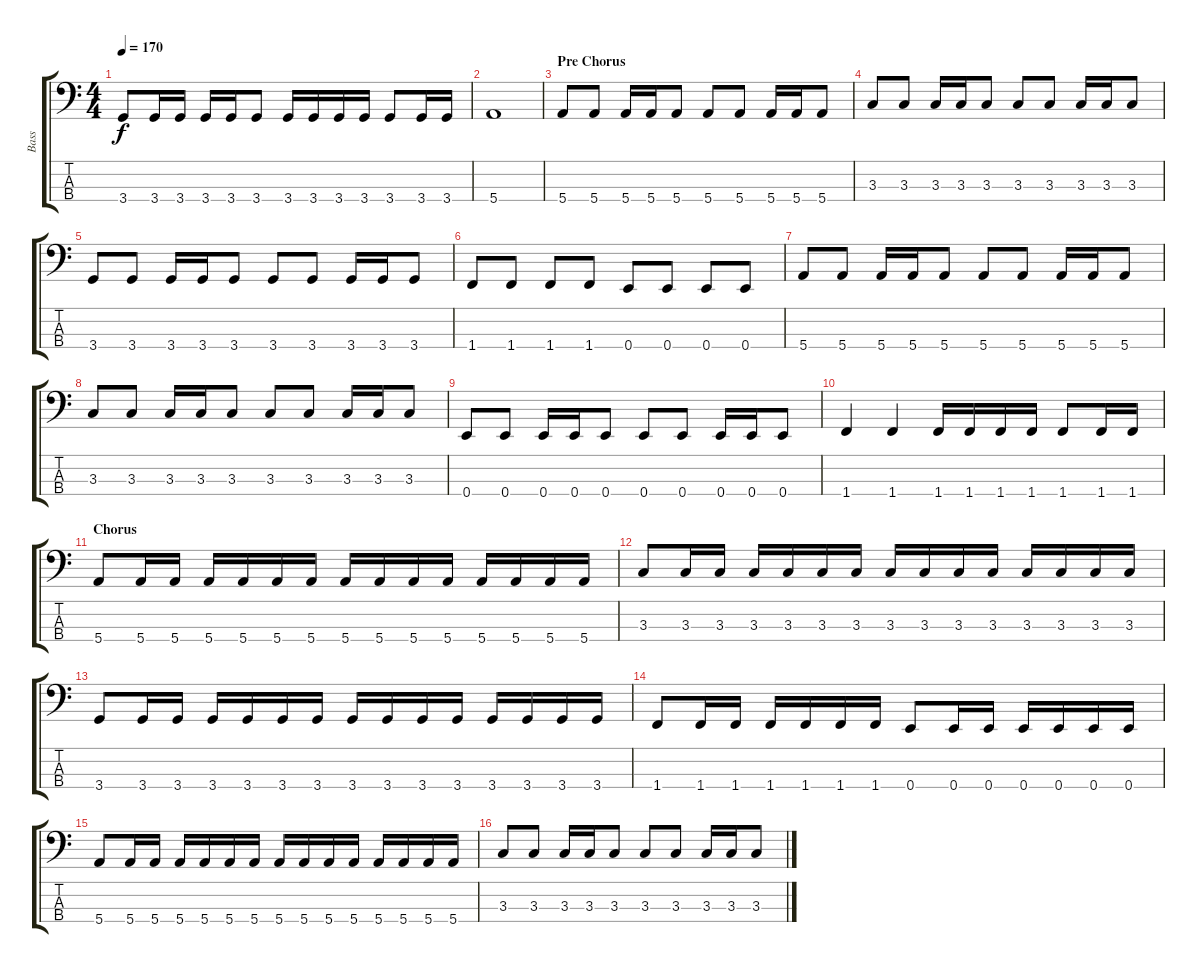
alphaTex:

\track ("Bass" "Bass") {instrument electricbasspick}
\staff {score tabs}
\tuning (G2 D2 A1 E1) {hide}
\ts (4 4)
\tempo 170
\clef f4
\ks c
3.4.8{dy f} 3.4.16 3.4.16 3.4.16 3.4.16 3.4.8 3.4.16 3.4.16 3.4.16 3.4.16 3.4.8 3.4.16 3.4.16 |
5.4.1 |
\section ("" "Pre Chorus")
5.4.8 5.4.8 5.4.16 5.4.16 5.4.8 5.4.8 5.4.8 5.4.16 5.4.16 5.4.8 |
3.3.8 3.3.8 3.3.16 3.3.16 3.3.8 3.3.8 3.3.8 3.3.16 3.3.16 3.3.8 |
3.4.8 3.4.8 3.4.16 3.4.16 3.4.8 3.4.8 3.4.8 3.4.16 3.4.16 3.4.8 |
1.4.8 1.4.8 1.4.8 1.4.8 0.4.8 0.4.8 0.4.8 0.4.8 |
5.4.8 5.4.8 5.4.16 5.4.16 5.4.8 5.4.8 5.4.8 5.4.16 5.4.16 5.4.8 |
3.3.8 3.3.8 3.3.16 3.3.16 3.3.8 3.3.8 3.3.8 3.3.16 3.3.16 3.3.8 |
0.4.8 0.4.8 0.4.16 0.4.16 0.4.8 0.4.8 0.4.8 0.4.16 0.4.16 0.4.8 |
1.4.4 1.4.4 1.4.16 1.4.16 1.4.16 1.4.16 1.4.8 1.4.16 1.4.16 |
\section ("" "Chorus")
5.4.8 5.4.16 5.4.16 5.4.16 5.4.16 5.4.16 5.4.16 5.4.16 5.4.16 5.4.16 5.4.16 5.4.16 5.4.16 5.4.16 5.4.16 |
3.3.8 3.3.16 3.3.16 3.3.16 3.3.16 3.3.16 3.3.16 3.3.16 3.3.16 3.3.16 3.3.16 3.3.16 3.3.16 3.3.16 3.3.16 |
3.4.8 3.4.16 3.4.16 3.4.16 3.4.16 3.4.16 3.4.16 3.4.16 3.4.16 3.4.16 3.4.16 3.4.16 3.4.16 3.4.16 3.4.16 |
1.4.8 1.4.16 1.4.16 1.4.16 1.4.16 1.4.16 1.4.16 0.4.8 0.4.16 0.4.16 0.4.16 0.4.16 0.4.16 0.4.16 |
5.4.8 5.4.16 5.4.16 5.4.16 5.4.16 5.4.16 5.4.16 5.4.16 5.4.16 5.4.16 5.4.16 5.4.16 5.4.16 5.4.16 5.4.16 |
3.3.8 3.3.8 3.3.16 3.3.16 3.3.8 3.3.8 3.3.8 3.3.16 3.3.16 3.3.8
